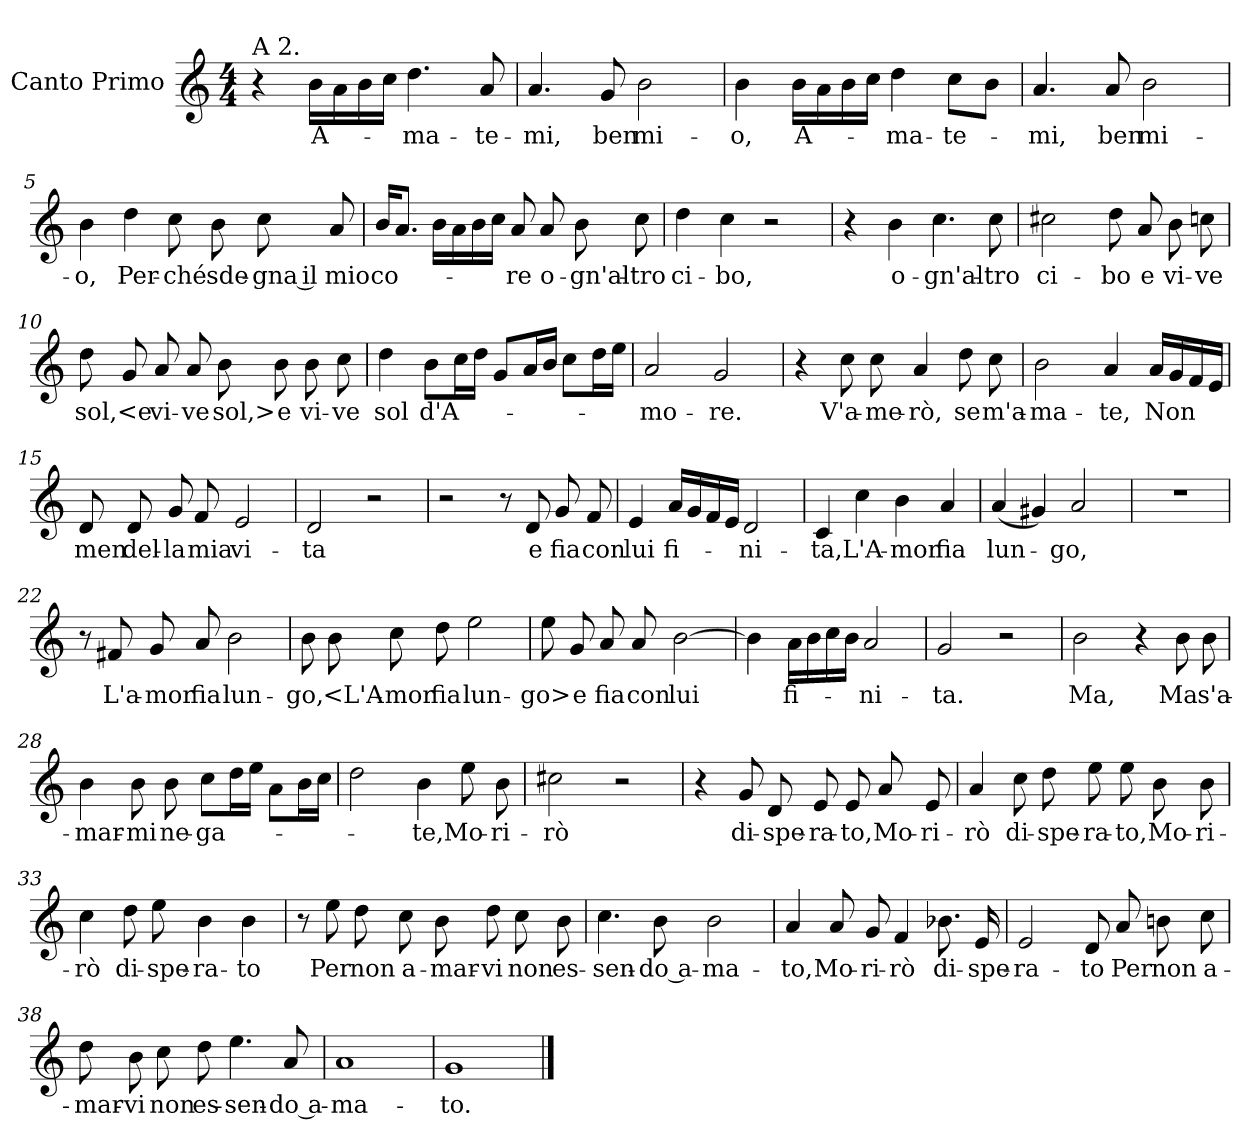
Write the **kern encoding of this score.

**kern	**text
*part1	*part1
*staff1	*staff1
*I"Canto Primo	*
*clefG2	*
*k[]	*
*C:	*
*M4/4	*
=1	=1
!LO:TX:a:t=A 2.	!
4r	.
16bLL	A-
16a	.
16b	.
16ccJJ	.
4.dd	-ma-
8a	-te-
=2	=2
4.a	-mi,
8g	ben
2b	mi-
=3	=3
4b	-o,
16bLL	A-
16a	.
16b	.
16ccJJ	.
4dd	-ma-
8ccL	-te-
8bJ	.
=4	=4
4.a	-mi,
8a	ben
2b	mi-
=5	=5
4b	-o,
4dd	Per-
8cc	-ché
8b	sde-
8cc	-gna il
8a	mio
=6	=6
16bKL	co-
8.aJ	.
16bLL	.
16a	.
16b	.
16ccJJ	.
8a	-re
8a	o-
8b	-gn'al-
8cc	-tro
=7	=7
4dd	ci-
4cc	-bo,
2r	.
=8	=8
4r	.
4b	o-
4.cc	-gn'al-
8cc	-tro
=9	=9
2cc#X	ci-
8dd	-bo
8a	e
8b	vi-
8ccn	-ve
=10	=10
8dd	sol,
8g	<e
8a	vi-
8a	-ve
8b	sol,>
8b	e
8b	vi-
8cc	-ve
=11	=11
4dd	sol
8bL	d'A-
16ccL	.
16ddJJ	.
8gL	.
16aL	.
16bJJ	.
8ccL	.
16ddL	.
16eeJJ	.
=12	=12
2a	-mo-
2g	-re.
=13	=13
4r	.
8cc	V'a-
8cc	-me-
4a	-rò,
8dd	se
8cc	m'a-
=14	=14
2b	-ma-
4a	-te,
16aLL	Non
16g	.
16f	.
16eJJ	.
=15	=15
8d	men
8d	del-
8g	-la
8f	mia
2e	vi-
=16	=16
2d	-ta
2r	.
=17	=17
2r	.
8r	.
8d	e
8g	fia
8f	con
=18	=18
4e	lui
16aLL	fi-
16g	.
16f	.
16eJJ	.
2d	-ni-
=19	=19
4c	-ta,
4cc	L'A-
4b	-mor
4a	fia
=20	=20
(<4a	lun-
4g#X)	.
2a	-go,
=21	=21
1r	.
=22	=22
8r	.
8f#X	L'a-
8g	-mor
8a	fia
2b	lun-
=23	=23
8b	-go,
8b	<L'A-
8cc	-mor
8dd	fia
2ee	lun-
=24	=24
8ee	-go>
8g	e
8a	fia
8a	con
[2b	lui
=25	=25
4b]	.
16aLL	fi-
16b	.
16cc	.
16bJJ	.
2a	-ni-
=26	=26
2g	-ta.
2r	.
=27	=27
2b	Ma,
4r	.
8b	Ma
8b	s'a-
=28	=28
4b	-mar-
8b	-mi
8b	ne-
8ccL	-ga-
16ddL	.
16eeJJ	.
8aL	.
16bL	.
16ccJJ	.
=29	=29
2dd	.
4b	-te,
8ee	Mo-
8b	-ri-
=30	=30
2cc#X	-rò
2r	.
=31	=31
4r	.
8g	di-
8d	-spe-
8e	-ra-
8e	-to,
8a	Mo-
8e	-ri-
=32	=32
4a	-rò
8cc	di-
8dd	-spe-
8ee	-ra-
8ee	-to,
8b	Mo-
8b	-ri-
=33	=33
4cc	-rò
8dd	di-
8ee	-spe-
4b	-ra-
4b	-to
=34	=34
8r	.
8ee	Per
8dd	non
8cc	a-
8b	-mar-
8dd	-vi
8cc	non
8b	es-
=35	=35
4.cc	-sen-
8b	-do a-
2b	-ma-
=36	=36
4a	-to,
8a	Mo-
8g	-ri-
4f	-rò
8.b-X	di-
16e	-spe-
=37	=37
2e	-ra-
8d	-to
8a	Per
8bn	non
8cc	a-
=38	=38
8dd	-mar-
8b	-vi
8cc	non
8dd	es-
4.ee	-sen-
8a	-do a-
=39	=39
1a	-ma-
=40	=40
1g	-to.
==	==
*-	*-
